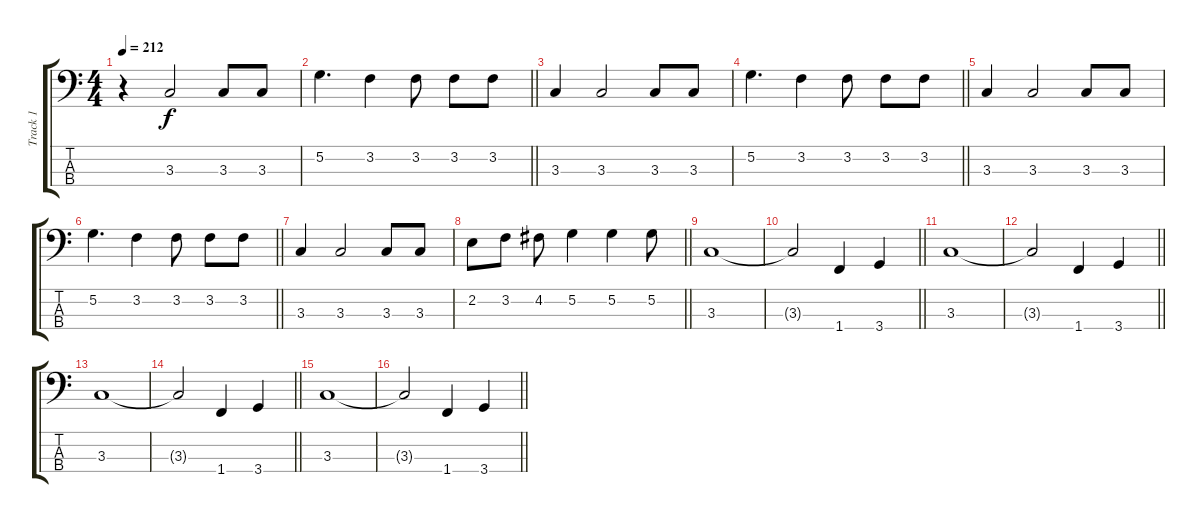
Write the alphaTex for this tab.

\track ("Track 1" "Track 1") {instrument electricbassfinger}
\staff {score tabs}
\tuning (G2 D2 A1 E1) {hide}
\ts (4 4)
\tempo 212
\clef f4
\ks c
r.4{dy f} 3.3.2 3.3.8 3.3.8 |
\barLineRight lightlight
5.2.4{d} 3.2.4 3.2.8 3.2.8 3.2.8 |
3.3.4 3.3.2 3.3.8 3.3.8 |
\barLineRight lightlight
5.2.4{d} 3.2.4 3.2.8 3.2.8 3.2.8 |
3.3.4 3.3.2 3.3.8 3.3.8 |
\barLineRight lightlight
5.2.4{d} 3.2.4 3.2.8 3.2.8 3.2.8 |
3.3.4 3.3.2 3.3.8 3.3.8 |
\barLineRight lightlight
2.2.8 3.2.8 4.2.8 5.2.4 5.2.4 5.2.8 |
3.3.1 |
\barLineRight lightlight
3.3{t}.2 1.4.4 3.4.4 |
3.3.1 |
\barLineRight lightlight
3.3{t}.2 1.4.4 3.4.4 |
3.3.1 |
\barLineRight lightlight
3.3{t}.2 1.4.4 3.4.4 |
3.3.1 |
\barLineRight lightlight
3.3{t}.2 1.4.4 3.4.4
